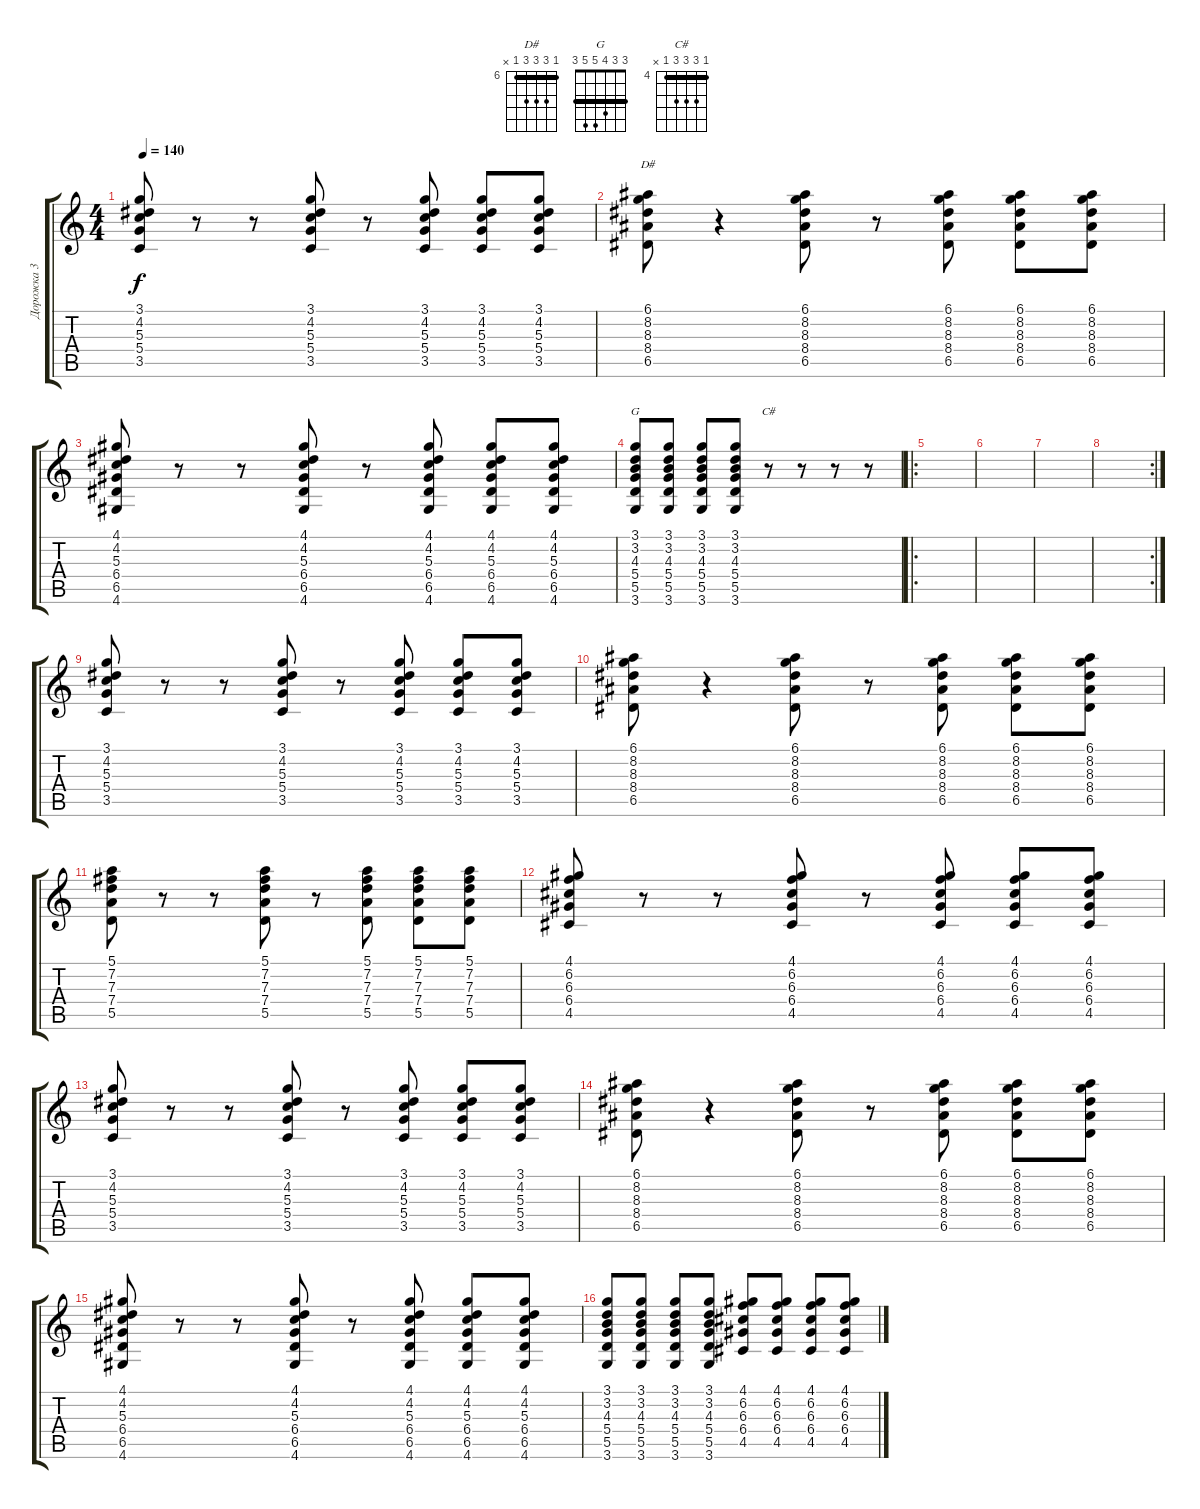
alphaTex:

\track ("Дорожка 3" "Дорожка 3") {instrument acousticguitarsteel}
\staff {score tabs}
\tuning (E4 B3 G3 D3 A2 E2) {hide}
\chord ("D#" 6 8 8 8 6 x) {firstfret 6 barre 6}
\chord ("G" 3 3 4 5 5 3) {barre 3}
\chord ("C#" 4 6 6 6 4 x) {firstfret 4 barre 4}
\ts (4 4)
\tempo 140
\clef g2
\ks c
(3.1 4.2 5.3 5.4 3.5).8{dy f} r.8 r.8 (3.1 4.2 5.3 5.4 3.5).8 r.8 (3.1 4.2 5.3 5.4 3.5).8 (3.1 4.2 5.3 5.4 3.5).8 (3.1 4.2 5.3 5.4 3.5).8 |
(6.1 8.2 8.3 8.4 6.5).8{ch "D#"} r.4 (6.1 8.2 8.3 8.4 6.5).8 r.8 (6.1 8.2 8.3 8.4 6.5).8 (6.1 8.2 8.3 8.4 6.5).8 (6.1 8.2 8.3 8.4 6.5).8 |
(4.1 4.2 5.3 6.4 6.5 4.6).8 r.8 r.8 (4.1 4.2 5.3 6.4 6.5 4.6).8 r.8 (4.1 4.2 5.3 6.4 6.5 4.6).8 (4.1 4.2 5.3 6.4 6.5 4.6).8 (4.1 4.2 5.3 6.4 6.5 4.6).8 |
(3.1 3.2 4.3 5.4 5.5 3.6).8{ch "G"} (3.1 3.2 4.3 5.4 5.5 3.6).8 (3.1 3.2 4.3 5.4 5.5 3.6).8 (3.1 3.2 4.3 5.4 5.5 3.6).8 r.8{ch "C#"} r.8 r.8 r.8 |
\ro
|
|
|
\rc 2
|
(3.1 4.2 5.3 5.4 3.5).8 r.8 r.8 (3.1 4.2 5.3 5.4 3.5).8 r.8 (3.1 4.2 5.3 5.4 3.5).8 (3.1 4.2 5.3 5.4 3.5).8 (3.1 4.2 5.3 5.4 3.5).8 |
(6.1 8.2 8.3 8.4 6.5).8 r.4 (6.1 8.2 8.3 8.4 6.5).8 r.8 (6.1 8.2 8.3 8.4 6.5).8 (6.1 8.2 8.3 8.4 6.5).8 (6.1 8.2 8.3 8.4 6.5).8 |
(5.1 7.2 7.3 7.4 5.5).8 r.8 r.8 (5.1 7.2 7.3 7.4 5.5).8 r.8 (5.1 7.2 7.3 7.4 5.5).8 (5.1 7.2 7.3 7.4 5.5).8 (5.1 7.2 7.3 7.4 5.5).8 |
(4.1 6.2 6.3 6.4 4.5).8 r.8 r.8 (4.1 6.2 6.3 6.4 4.5).8 r.8 (4.1 6.2 6.3 6.4 4.5).8 (4.1 6.2 6.3 6.4 4.5).8 (4.1 6.2 6.3 6.4 4.5).8 |
(3.1 4.2 5.3 5.4 3.5).8 r.8 r.8 (3.1 4.2 5.3 5.4 3.5).8 r.8 (3.1 4.2 5.3 5.4 3.5).8 (3.1 4.2 5.3 5.4 3.5).8 (3.1 4.2 5.3 5.4 3.5).8 |
(6.1 8.2 8.3 8.4 6.5).8 r.4 (6.1 8.2 8.3 8.4 6.5).8 r.8 (6.1 8.2 8.3 8.4 6.5).8 (6.1 8.2 8.3 8.4 6.5).8 (6.1 8.2 8.3 8.4 6.5).8 |
(4.1 4.2 5.3 6.4 6.5 4.6).8 r.8 r.8 (4.1 4.2 5.3 6.4 6.5 4.6).8 r.8 (4.1 4.2 5.3 6.4 6.5 4.6).8 (4.1 4.2 5.3 6.4 6.5 4.6).8 (4.1 4.2 5.3 6.4 6.5 4.6).8 |
(3.1 3.2 4.3 5.4 5.5 3.6).8 (3.1 3.2 4.3 5.4 5.5 3.6).8 (3.1 3.2 4.3 5.4 5.5 3.6).8 (3.1 3.2 4.3 5.4 5.5 3.6).8 (4.1 6.2 6.3 6.4 4.5).8 (4.1 6.2 6.3 6.4 4.5).8 (4.1 6.2 6.3 6.4 4.5).8 (4.1 6.2 6.3 6.4 4.5).8
